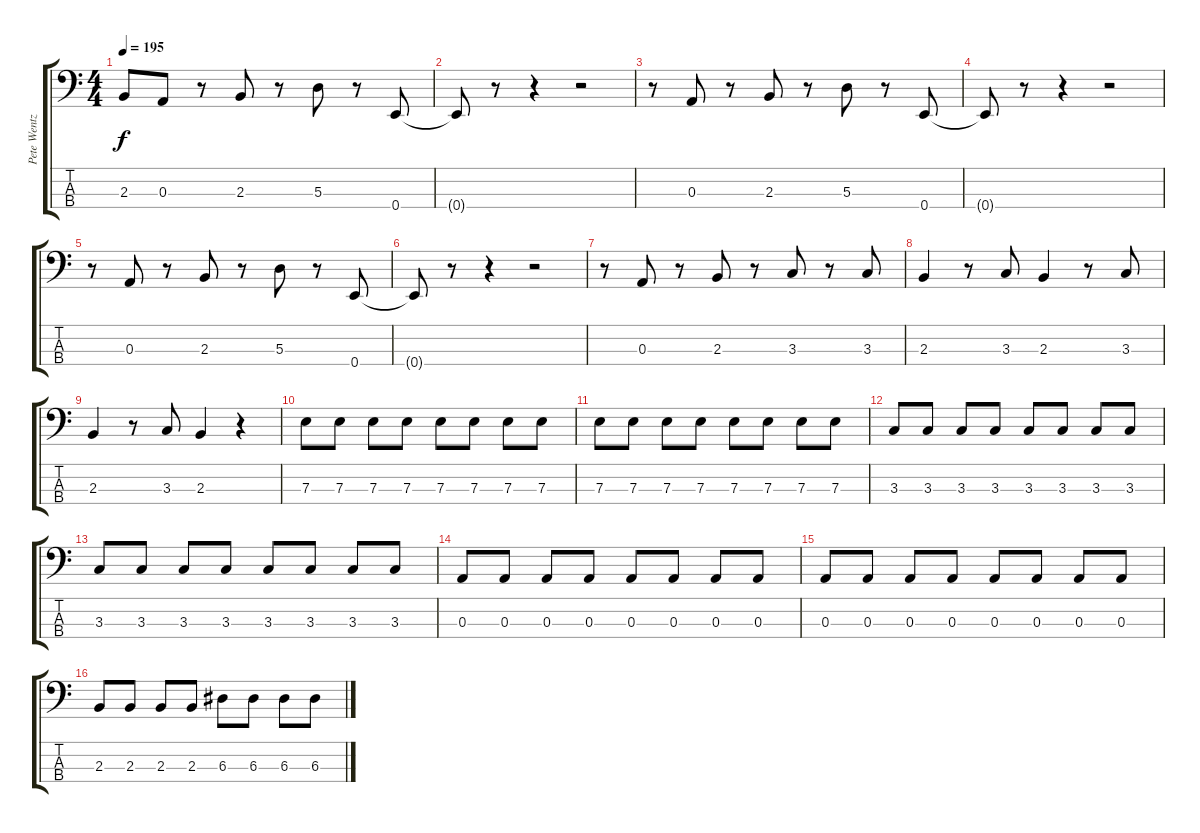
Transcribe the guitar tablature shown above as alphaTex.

\track ("Pete Wentz - Bass" "Pete Wentz") {instrument electricbasspick}
\staff {score tabs}
\tuning (G2 D2 A1 E1) {hide}
\ts (4 4)
\tempo 195
\clef f4
\ks c
2.3.8{dy f} 0.3.8 r.8 2.3.8 r.8 5.3.8 r.8 0.4.8 |
0.4{t}.8 r.8 r.4 r.2 |
r.8 0.3.8 r.8 2.3.8 r.8 5.3.8 r.8 0.4.8 |
0.4{t}.8 r.8 r.4 r.2 |
r.8 0.3.8 r.8 2.3.8 r.8 5.3.8 r.8 0.4.8 |
0.4{t}.8 r.8 r.4 r.2 |
r.8 0.3.8 r.8 2.3.8 r.8 3.3.8 r.8 3.3.8 |
2.3.4 r.8 3.3.8 2.3.4 r.8 3.3.8 |
2.3.4 r.8 3.3.8 2.3.4 r.4 |
7.3.8 7.3.8 7.3.8 7.3.8 7.3.8 7.3.8 7.3.8 7.3.8 |
7.3.8 7.3.8 7.3.8 7.3.8 7.3.8 7.3.8 7.3.8 7.3.8 |
3.3.8 3.3.8 3.3.8 3.3.8 3.3.8 3.3.8 3.3.8 3.3.8 |
3.3.8 3.3.8 3.3.8 3.3.8 3.3.8 3.3.8 3.3.8 3.3.8 |
0.3.8 0.3.8 0.3.8 0.3.8 0.3.8 0.3.8 0.3.8 0.3.8 |
0.3.8 0.3.8 0.3.8 0.3.8 0.3.8 0.3.8 0.3.8 0.3.8 |
2.3.8 2.3.8 2.3.8 2.3.8 6.3.8 6.3.8 6.3.8 6.3.8
